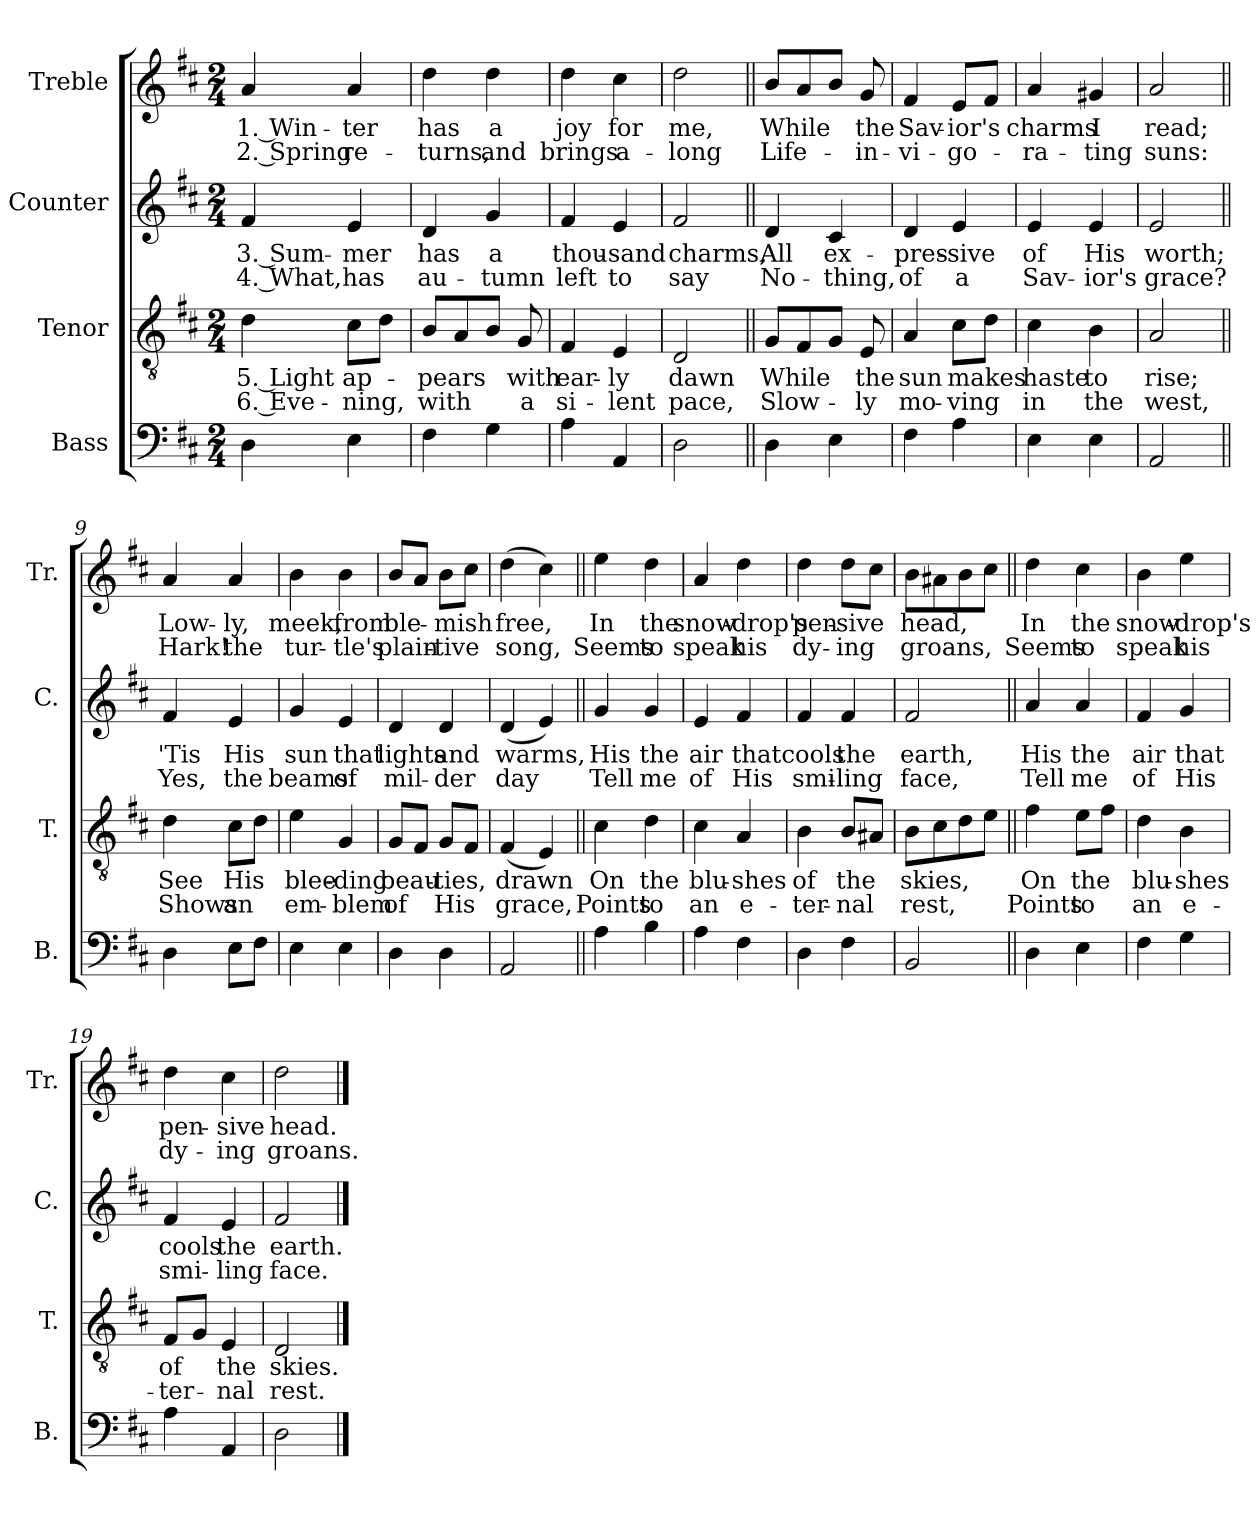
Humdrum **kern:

**kern	**kern	**text	**text	**kern	**text	**text	**kern	**text	**text
*part4	*part3	*part3	*part3	*part2	*part2	*part2	*part1	*part1	*part1
*staff4	*staff3	*staff3	*staff3	*staff2	*staff2	*staff2	*staff1	*staff1	*staff1
*I"Bass	*I"Tenor	*	*	*I"Counter	*	*	*I"Treble	*	*
*I'B.	*I'T.	*	*	*I'C.	*	*	*I'Tr.	*	*
*clefF4	*clefGv2	*	*	*clefG2	*	*	*clefG2	*	*
*k[f#c#]	*k[f#c#]	*	*	*k[f#c#]	*	*	*k[f#c#]	*	*
*M2/4	*M2/4	*	*	*M2/4	*	*	*M2/4	*	*
=1	=1	=1	=1	=1	=1	=1	=1	=1	=1
4D\	4d\	5. Light	6. Eve-	4f#/	3. Sum-	4. What,	4a/	1. Win-	2. Spring
4E\	8c#\L	ap-	-ning,	4e/	-mer	has	4a/	-ter	re-
.	8d\J	.	.	.	.	.	.	.	.
=2	=2	=2	=2	=2	=2	=2	=2	=2	=2
4F#\	8B/L	-pears	with	4d/	has	au-	4dd\	has	-turns,
.	8A/	.	.	.	.	.	.	.	.
4G\	8B/J	.	.	4g/	a	-tumn	4dd\	a	and
.	8G/	with	a	.	.	.	.	.	.
=3	=3	=3	=3	=3	=3	=3	=3	=3	=3
4A\	4F#/	ear-	si-	4f#/	thou-	left	4dd\	joy	brings
4AA/	4E/	-ly	-lent	4e/	-sand	to	4cc#\	for	a-
=4	=4	=4	=4	=4	=4	=4	=4	=4	=4
2D\	2D/	dawn	pace,	2f#/	charms,	say	2dd\	me,	-long
=5||	=5||	=5||	=5||	=5||	=5||	=5||	=5||	=5||	=5||
4D\	8G/L	While	Slow-	4d/	All	No-	8b/L	While	Life-
.	8F#/	.	.	.	.	.	8a/	.	.
4E\	8G/J	.	.	4c#/	ex-	-thing,	8b/J	.	.
.	8E/	the	-ly	.	.	.	8g/	the	-in-
=6	=6	=6	=6	=6	=6	=6	=6	=6	=6
4F#\	4A/	sun	mo-	4d/	-pres-	of	4f#/	Sav-	-vi-
4A\	8c#\L	makes	-ving	4e/	-sive	a	8e/L	-ior's	-go-
.	8d\J	.	.	.	.	.	8f#/J	.	.
=7	=7	=7	=7	=7	=7	=7	=7	=7	=7
4E\	4c#\	haste	in	4e/	of	Sav-	4a/	charms	-ra-
4E\	4B\	to	the	4e/	His	-ior's	4g#X/	I	-ting
=8	=8	=8	=8	=8	=8	=8	=8	=8	=8
2AA/	2A/	rise;	west,	2e/	worth;	grace?	2a/	read;	suns:
=9||	=9||	=9||	=9||	=9||	=9||	=9||	=9||	=9||	=9||
4D\	4d\	See	Shows	4f#/	'Tis	Yes,	4a/	Low-	Hark!
8E\L	8c#\L	His	an	4e/	His	the	4a/	-ly,	the
8F#\J	8d\J	.	.	.	.	.	.	.	.
=10	=10	=10	=10	=10	=10	=10	=10	=10	=10
4E\	4e\	blee-	em-	4g/	sun	beams	4b\	meek,	tur-
4E\	4G/	-ding	-blem	4e/	that	of	4b\	from	-tle's
=11	=11	=11	=11	=11	=11	=11	=11	=11	=11
4D\	8G/L	beau-	of	4d/	lights	mil-	8b/L	ble-	plain-
.	8F#/J	.	.	.	.	.	8a/J	.	.
4D\	8G/L	-ties,	His	4d/	and	-der	8b\L	-mish	-tive
.	8F#/J	.	.	.	.	.	8cc#\J	.	.
=12	=12	=12	=12	=12	=12	=12	=12	=12	=12
2AA/	(4F#/	drawn	grace,	(4d/	warms,	day	(4dd\	free,	song,
.	4E/)	.	.	4e/)	.	.	4cc#\)	.	.
=13||	=13||	=13||	=13||	=13||	=13||	=13||	=13||	=13||	=13||
4A\	4c#\	On	Points	4g/	His	Tell	4ee\	In	Seems
4B\	4d\	the	to	4g/	the	me	4dd\	the	to
=14	=14	=14	=14	=14	=14	=14	=14	=14	=14
4A\	4c#\	blu-	an	4e/	air	of	4a/	snow-	speak
4F#\	4A/	-shes	e-	4f#/	that	His	4dd\	-drop's	his
=15	=15	=15	=15	=15	=15	=15	=15	=15	=15
4D\	4B\	of	-ter-	4f#/	cools	smi-	4dd\	pen-	dy-
4F#\	8B/L	the	-nal	4f#/	the	-ling	8dd\L	-sive	-ing
.	8A#X/J	.	.	.	.	.	8cc#\J	.	.
=16	=16	=16	=16	=16	=16	=16	=16	=16	=16
2BB/	8B\L	skies,	rest,	2f#/	earth,	face,	8b\L	head,	groans,
.	8c#\	.	.	.	.	.	8a#X\	.	.
.	8d\	.	.	.	.	.	8b\	.	.
.	8e\J	.	.	.	.	.	8cc#\J	.	.
=17||	=17||	=17||	=17||	=17||	=17||	=17||	=17||	=17||	=17||
4D\	4f#\	On	Points	4a/	His	Tell	4dd\	In	Seems
4E\	8e\L	the	to	4a/	the	me	4cc#\	the	to
.	8f#\J	.	.	.	.	.	.	.	.
=18	=18	=18	=18	=18	=18	=18	=18	=18	=18
4F#\	4d\	blu-	an	4f#/	air	of	4b\	snow-	speak
4G\	4B\	-shes	e-	4g/	that	His	4ee\	-drop's	his
=19	=19	=19	=19	=19	=19	=19	=19	=19	=19
4A\	8F#/L	of	-ter-	4f#/	cools	smi-	4dd\	pen-	dy-
.	8G/J	.	.	.	.	.	.	.	.
4AA/	4E/	the	-nal	4e/	the	-ling	4cc#\	-sive	-ing
=20	=20	=20	=20	=20	=20	=20	=20	=20	=20
2D\	2D/	skies.	rest.	2f#/	earth.	face.	2dd\	head.	groans.
==	==	==	==	==	==	==	==	==	==
*-	*-	*-	*-	*-	*-	*-	*-	*-	*-
